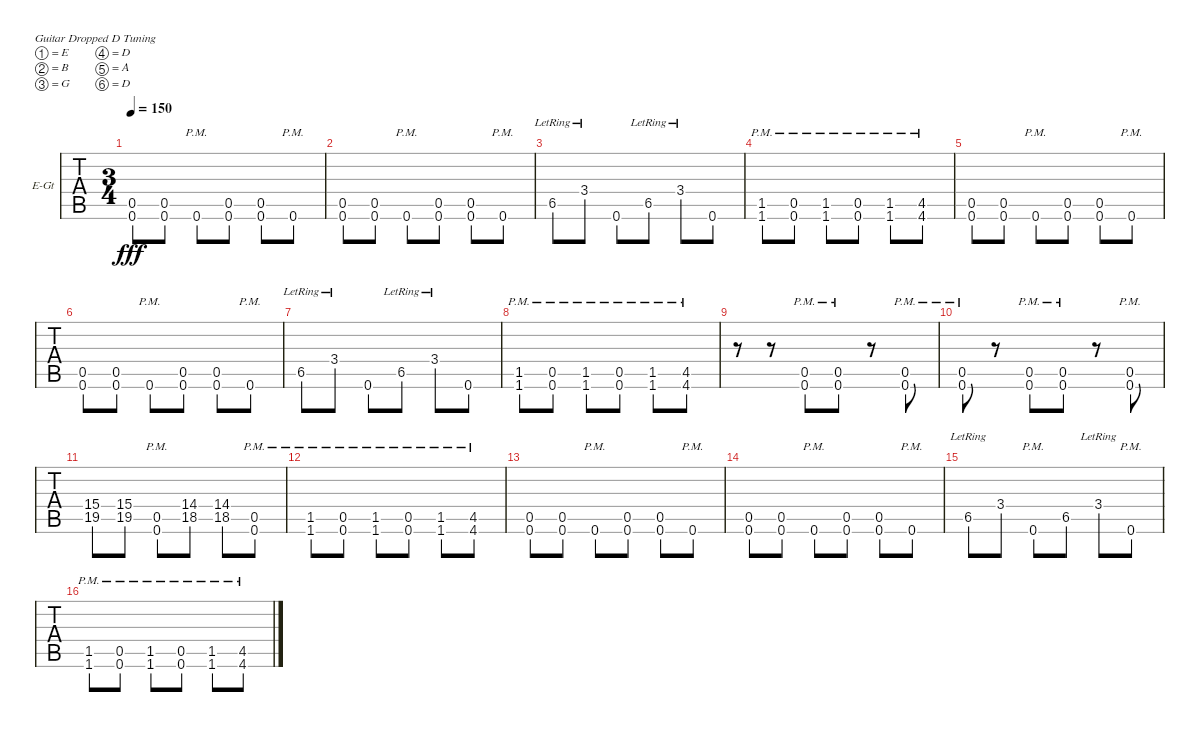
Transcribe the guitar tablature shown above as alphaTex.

\defaultSystemsLayout 4
\bracketExtendMode groupsimilarinstruments
\firstSystemTrackNameOrientation horizontal
\otherSystemsTrackNameOrientation horizontal
\track ("Willie Adler" "E-Gt") {instrument distortionguitar}
\staff {tabs}
\tuning (E4 B3 G3 D3 A2 D2)
\ts (3 4)
\tempo 150
\clef g2
\scale
0.333333
\ks c
(0.6 0.5).8{dy fff} (0.6 0.5).8 0.6{pm}.8 (0.6 0.5).8 (0.6 0.5).8 0.6{pm}.8 |
\scale
0.333333 (0.6 0.5).8 (0.6 0.5).8 0.6{pm}.8 (0.6 0.5).8 (0.6 0.5).8 0.6{pm}.8 |
\scale
0.333333 6.5{lr}.8 3.4{lr}.8 0.6.8 6.5{lr}.8 3.4{lr}.8 0.6.8 |
\scale
0.333333 (1.6{pm} 1.5{pm}).8 (0.6{pm} 0.5{pm}).8 (1.6{pm} 1.5{pm}).8 (0.6{pm} 0.5{pm}).8 (1.6{pm} 1.5{pm}).8 (4.6{pm} 4.5{pm}).8 |
\scale
0.333333 (0.6 0.5).8 (0.6 0.5).8 0.6{pm}.8 (0.6 0.5).8 (0.6 0.5).8 0.6{pm}.8 |
\scale
0.333333 (0.6 0.5).8 (0.6 0.5).8 0.6{pm}.8 (0.6 0.5).8 (0.6 0.5).8 0.6{pm}.8 |
\scale
0.333333 6.5{lr}.8 3.4{lr}.8 0.6.8 6.5{lr}.8 3.4{lr}.8 0.6.8 |
\scale
0.333333 (1.6{pm} 1.5{pm}).8 (0.6{pm} 0.5{pm}).8 (1.6{pm} 1.5{pm}).8 (0.6{pm} 0.5{pm}).8 (1.6{pm} 1.5{pm}).8 (4.6{pm} 4.5{pm}).8 |
\scale
0.333333 r.8 r.8 (0.6{pm} 0.5{pm}).8 (0.6{pm} 0.5{pm}).8 r.8 (0.6{pm} 0.5{pm}).8 |
\scale
0.333333 (0.6{pm} 0.5{pm}).8 r.8 (0.6{pm} 0.5{pm}).8 (0.6{pm} 0.5{pm}).8 r.8 (0.6{pm} 0.5{pm}).8 |
\scale
0.333333 (19.5 15.4).8 (15.4 19.5).8 (0.6{pm} 0.5{pm}).8 (18.5 14.4).8 (14.4 18.5).8 (0.6{pm} 0.5{pm}).8 |
\scale
0.333333 (1.6{pm} 1.5{pm}).8 (0.6{pm} 0.5{pm}).8 (1.6{pm} 1.5{pm}).8 (0.6{pm} 0.5{pm}).8 (1.6{pm} 1.5{pm}).8 (4.6{pm} 4.5{pm}).8 |
\scale
0.333333 (0.6 0.5).8 (0.6 0.5).8 0.6{pm}.8 (0.6 0.5).8 (0.6 0.5).8 0.6{pm}.8 |
\scale
0.333333 (0.6 0.5).8 (0.6 0.5).8 0.6{pm}.8 (0.6 0.5).8 (0.6 0.5).8 0.6{pm}.8 |
\scale
0.333333 6.5{lr}.8 3.4.8 0.6{pm}.8 6.5.8 3.4{lr}.8 0.6{pm}.8 |
\scale
0.333333 (1.6{pm} 1.5{pm}).8 (0.6{pm} 0.5{pm}).8 (1.6{pm} 1.5{pm}).8 (0.6{pm} 0.5{pm}).8 (1.6{pm} 1.5{pm}).8 (4.6{pm} 4.5{pm}).8
